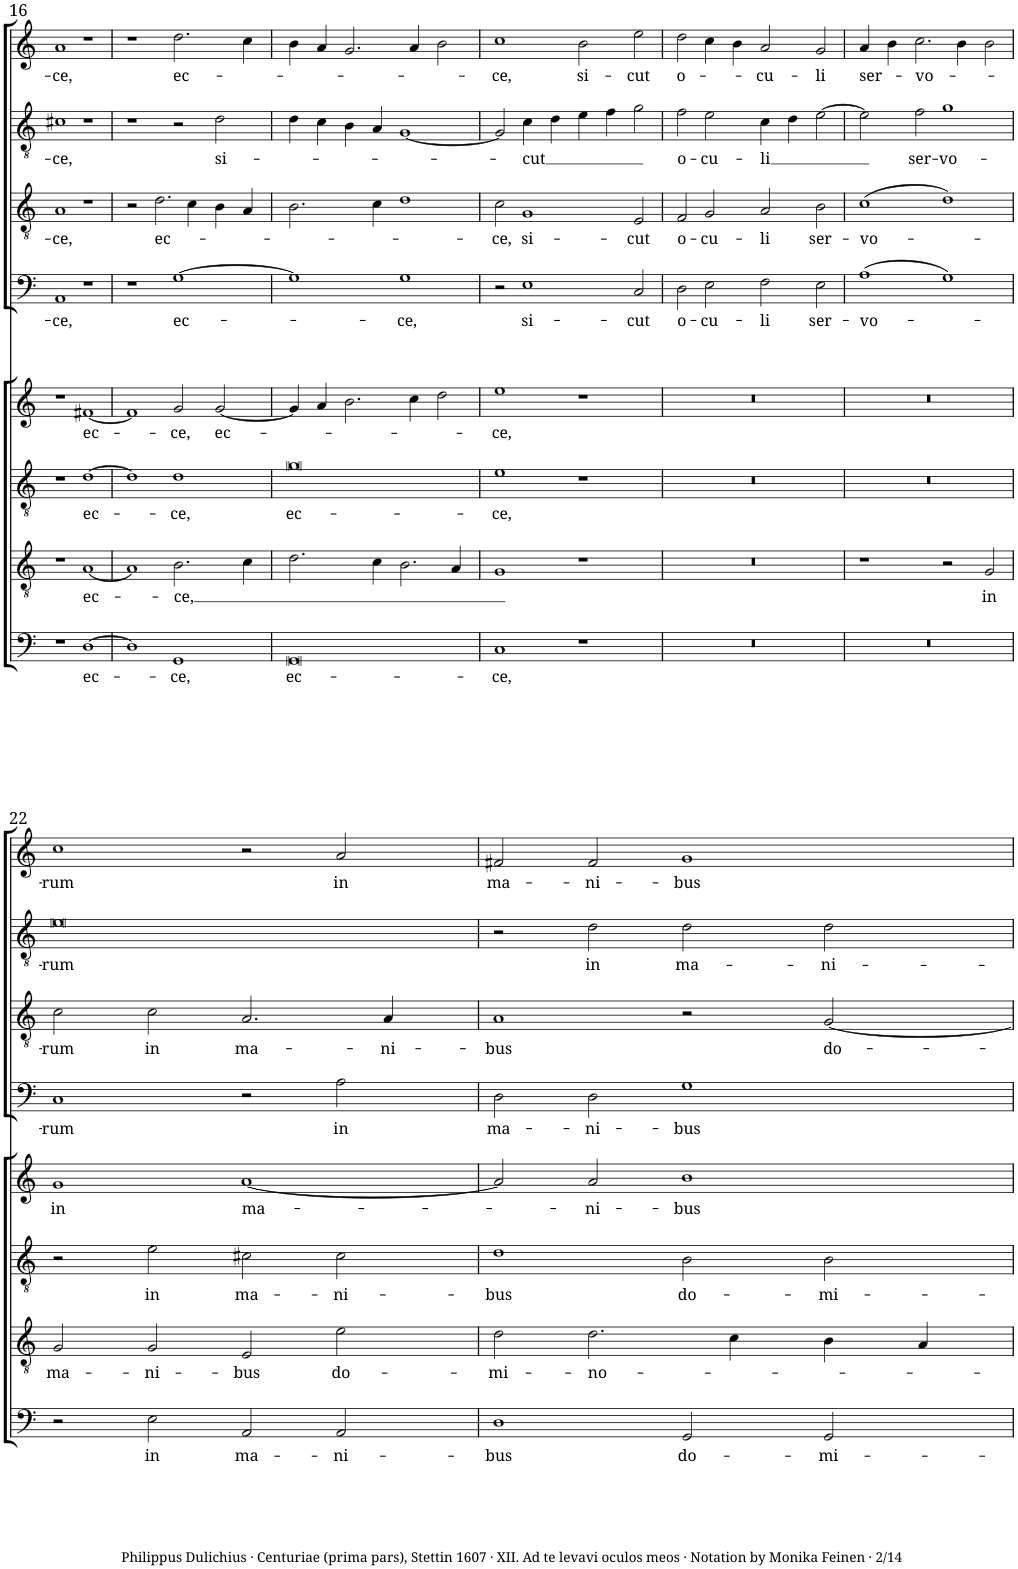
**kern	**text	**kern	**text	**kern	**text	**kern	**text	**kern	**text	**kern	**text	**kern	**text	**kern	**text
*part8	*part8	*part7	*part7	*part6	*part6	*part5	*part5	*part4	*part4	*part3	*part3	*part2	*part2	*part1	*part1
*staff8	*staff8	*staff7	*staff7	*staff6	*staff6	*staff5	*staff5	*staff4	*staff4	*staff3	*staff3	*staff2	*staff2	*staff1	*staff1
*I"Basis.	*	*I"Tenor.	*	*I"Altus.	*	*I"Discantus.	*	*I"Quinta vox.	*	*I"Sexta vox.	*	*I"Septima vox.	*	*I"Octava vox.	*
!!LO:PB:g=z
*clefF4	*	*clefGv2	*	*clefGv2	*	*clefG2	*	*clefF4	*	*clefGv2	*	*clefGv2	*	*clefG2	*
*k[]	*	*k[]	*	*k[]	*	*k[]	*	*k[]	*	*k[]	*	*k[]	*	*k[]	*
*M4/2	*	*M4/2	*	*M4/2	*	*M4/2	*	*M4/2	*	*M4/2	*	*M4/2	*	*M4/2	*
*met(c)	*	*met(c)	*	*met(c)	*	*met(c)	*	*met(c)	*	*met(c)	*	*met(c)	*	*met(c)	*
=16	=16	=16	=16	=16	=16	=16	=16	=16	=16	=16	=16	=16	=16	=16	=16
!	!	!	!	!	!	!	!	!	!LO:LY:b	!	!LO:LY:b	!	!LO:LY:b	!	!LO:LY:b
1r	.	1r	.	1r	.	1r	.	1AA	-ce,	1A	-ce,	1c#X	-ce,	1a	-ce,
!	!LO:LY:b	!	!LO:LY:b	!	!LO:LY:b	!	!LO:LY:b	!	!	!	!	!	!	!	!
[1D	ec-	[1A	ec-	[1d	ec-	[1f#X	ec-	1r	.	1r	.	1r	.	1r	.
=17	=17	=17	=17	=17	=17	=17	=17	=17	=17	=17	=17	=17	=17	=17	=17
1D]	.	1A]	.	1d]	.	1f#]	.	1r	.	2r	.	1r	.	1r	.
!	!	!	!	!	!	!	!	!	!	!	!LO:LY:b	!	!	!	!
.	.	.	.	.	.	.	.	.	.	2.d\	ec-	.	.	.	.
!	!LO:LY:b	!	!LO:LY:b	!	!LO:LY:b	!	!LO:LY:b	!	!LO:LY:b	!	!	!	!	!	!LO:LY:b
1GG	-ce,	2.B\	-ce,	1d	-ce,	2g/	-ce,	[1G	ec-	.	.	2r	.	2.dd\	ec-
.	.	.	.	.	.	.	.	.	.	4c\	.	.	.	.	.
!	!	!	!	!	!	!	!LO:LY:b	!	!	!	!	!	!LO:LY:b	!	!
.	.	.	.	.	.	[2g/	ec-	.	.	4B\	.	2d\	si-	.	.
.	.	4c\	.	.	.	.	.	.	.	4A/	.	.	.	4cc\	.
=18	=18	=18	=18	=18	=18	=18	=18	=18	=18	=18	=18	=18	=18	=18	=18
!	!LO:LY:b	!	!	!	!LO:LY:b	!	!	!	!	!	!	!	!	!	!
0GG	ec-	2.d\	.	0g	ec-	4g/]	.	1G]	.	2.B\	.	4d\	.	4b\	.
.	.	.	.	.	.	4a/	.	.	.	.	.	4c\	.	4a/	.
.	.	.	.	.	.	2.b\	.	.	.	.	.	4B\	.	2.g/	.
.	.	4c\	.	.	.	.	.	.	.	4c\	.	4A/	.	.	.
!	!	!	!	!	!	!	!	!	!LO:LY:b	!	!	!	!	!	!
.	.	2.B\	.	.	.	.	.	1G	-ce,	1d	.	[1G	.	.	.
.	.	.	.	.	.	4cc\	.	.	.	.	.	.	.	4a/	.
.	.	.	.	.	.	2dd\	.	.	.	.	.	.	.	2b\	.
.	.	4A/	.	.	.	.	.	.	.	.	.	.	.	.	.
=19	=19	=19	=19	=19	=19	=19	=19	=19	=19	=19	=19	=19	=19	=19	=19
!	!LO:LY:b	!	!	!	!LO:LY:b	!	!LO:LY:b	!	!	!	!LO:LY:b	!	!	!	!LO:LY:b
1C	-ce,	1G	.	1e	-ce,	1ee	-ce,	2r	.	2c\	-ce,	2G/]	.	1cc	-ce,
!	!	!	!	!	!	!	!	!	!LO:LY:b	!	!LO:LY:b	!	!LO:LY:b	!	!
.	.	.	.	.	.	.	.	1E	si-	1G	si-	4c\	-cut	.	.
.	.	.	.	.	.	.	.	.	.	.	.	4d\	.	.	.
!	!	!	!	!	!	!	!	!	!	!	!	!	!	!	!LO:LY:b
1r	.	1r	.	1r	.	1r	.	.	.	.	.	4e\	.	2b\	si-
.	.	.	.	.	.	.	.	.	.	.	.	4f\	.	.	.
!	!	!	!	!	!	!	!	!	!LO:LY:b	!	!LO:LY:b	!	!	!	!LO:LY:b
.	.	.	.	.	.	.	.	2C/	-cut	2E/	-cut	2g\	.	2ee\	-cut
=20	=20	=20	=20	=20	=20	=20	=20	=20	=20	=20	=20	=20	=20	=20	=20
!	!	!	!	!	!	!	!	!	!LO:LY:b	!	!LO:LY:b	!	!LO:LY:b	!	!LO:LY:b
0r	.	0r	.	0r	.	0r	.	2D\	o-	2F/	o-	2f\	o-	2dd\	o-
!	!	!	!	!	!	!	!	!	!LO:LY:b	!	!LO:LY:b	!	!LO:LY:b	!	!
.	.	.	.	.	.	.	.	2E\	-cu-	2G/	-cu-	2e\	-cu-	4cc\	.
.	.	.	.	.	.	.	.	.	.	.	.	.	.	4b\	.
!	!	!	!	!	!	!	!	!	!LO:LY:b	!	!LO:LY:b	!	!LO:LY:b	!	!LO:LY:b
.	.	.	.	.	.	.	.	2F\	-li	2A/	-li	4c\	-li	2a/	-cu-
.	.	.	.	.	.	.	.	.	.	.	.	4d\	.	.	.
!	!	!	!	!	!	!	!	!	!LO:LY:b	!	!LO:LY:b	!	!	!	!LO:LY:b
.	.	.	.	.	.	.	.	2E\	ser-	2B\	ser-	[2e\	.	2g/	-li
=21	=21	=21	=21	=21	=21	=21	=21	=21	=21	=21	=21	=21	=21	=21	=21
!	!	!	!	!	!	!	!	!	!LO:LY:b	!	!LO:LY:b	!	!	!	!LO:LY:b
0r	.	1r	.	0r	.	0r	.	(1A	-vo-	(1c	-vo-	2e\]	.	4a/	ser-
.	.	.	.	.	.	.	.	.	.	.	.	.	.	4b\	.
!	!	!	!	!	!	!	!	!	!	!	!	!	!LO:LY:b	!	!LO:LY:b
.	.	.	.	.	.	.	.	.	.	.	.	2f\	ser-	2.cc\	-vo-
!	!	!	!	!	!	!	!	!	!	!	!	!	!LO:LY:b	!	!
.	.	2r	.	.	.	.	.	1G)	.	1d)	.	1g	-vo-	.	.
.	.	.	.	.	.	.	.	.	.	.	.	.	.	4b\	.
!	!	!	!LO:LY:b	!	!	!	!	!	!	!	!	!	!	!	!
.	.	2G/	in	.	.	.	.	.	.	.	.	.	.	2b\	.
!!LO:LB:g=z
=22	=22	=22	=22	=22	=22	=22	=22	=22	=22	=22	=22	=22	=22	=22	=22
!	!	!	!LO:LY:b	!	!	!	!LO:LY:b	!	!LO:LY:b	!	!LO:LY:b	!	!LO:LY:b	!	!LO:LY:b
2r	.	2G/	ma-	2r	.	1g	in	1C	-rum	2c\	-rum	0e	-rum	1cc	-rum
!	!LO:LY:b	!	!LO:LY:b	!	!LO:LY:b	!	!	!	!	!	!LO:LY:b	!	!	!	!
2E\	in	2G/	-ni-	2e\	in	.	.	.	.	2c\	in	.	.	.	.
!	!LO:LY:b	!	!LO:LY:b	!	!LO:LY:b	!	!LO:LY:b	!	!	!	!LO:LY:b	!	!	!	!
2AA/	ma-	2E/	-bus	2c#X\	ma-	[1a	ma-	2r	.	2.A/	ma-	.	.	2r	.
!	!LO:LY:b	!	!LO:LY:b	!	!LO:LY:b	!	!	!	!LO:LY:b	!	!	!	!	!	!LO:LY:b
2AA/	-ni-	2e\	do-	2c#\	-ni-	.	.	2A\	in	.	.	.	.	2a/	in
!	!	!	!	!	!	!	!	!	!	!	!LO:LY:b	!	!	!	!
.	.	.	.	.	.	.	.	.	.	4A/	-ni-	.	.	.	.
=23	=23	=23	=23	=23	=23	=23	=23	=23	=23	=23	=23	=23	=23	=23	=23
!	!LO:LY:b	!	!LO:LY:b	!	!LO:LY:b	!	!	!	!LO:LY:b	!	!LO:LY:b	!	!	!	!LO:LY:b
1D	-bus	2d\	-mi-	1d	-bus	2a/]	.	2D\	ma-	1A	-bus	2r	.	2f#X/	ma-
!	!	!	!LO:LY:b	!	!	!	!LO:LY:b	!	!LO:LY:b	!	!	!	!LO:LY:b	!	!LO:LY:b
.	.	2.d\	-no-	.	.	2a/	-ni-	2D\	-ni-	.	.	2d\	in	2f#/	-ni-
!	!LO:LY:b	!	!	!	!LO:LY:b	!	!LO:LY:b	!	!LO:LY:b	!	!	!	!LO:LY:b	!	!LO:LY:b
2GG/	do-	.	.	2B\	do-	1b	-bus	1G	-bus	2r	.	2d\	ma-	1g	-bus
.	.	4c\	.	.	.	.	.	.	.	.	.	.	.	.	.
!	!LO:LY:b	!	!	!	!LO:LY:b	!	!	!	!	!	!LO:LY:b	!	!LO:LY:b	!	!
2GG/	-mi-	4B\	.	2B\	-mi-	.	.	.	.	[2G/	do-	2d\	-ni-	.	.
.	.	4A/	.	.	.	.	.	.	.	.	.	.	.	.	.
=	=	=	=	=	=	=	=	=	=	=	=	=	=	=	=
*-	*-	*-	*-	*-	*-	*-	*-	*-	*-	*-	*-	*-	*-	*-	*-
